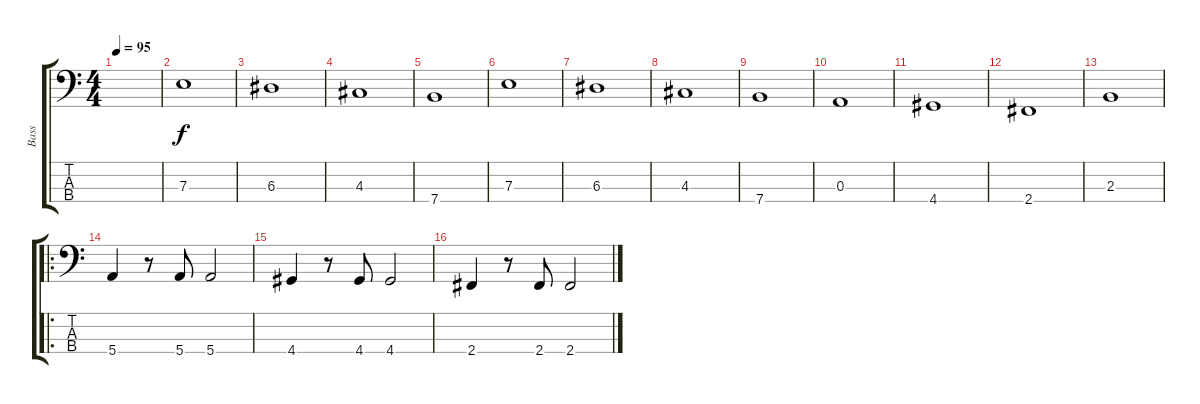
\track ("Bass" "Bass") {instrument electricbassfinger}
\staff {score tabs}
\tuning (G2 D2 A1 E1) {hide}
\ts (4 4)
\tempo 95
\clef f4
\ks c
|
7.3.1 |
6.3.1 |
4.3.1 |
7.4.1 |
7.3.1 |
6.3.1 |
4.3.1 |
7.4.1 |
0.3.1 |
4.4.1 |
2.4.1 |
2.3.1 |
\ro
5.4.4 r.8 5.4.8 5.4.2 |
4.4.4 r.8 4.4.8 4.4.2 |
2.4.4 r.8 2.4.8 2.4.2
